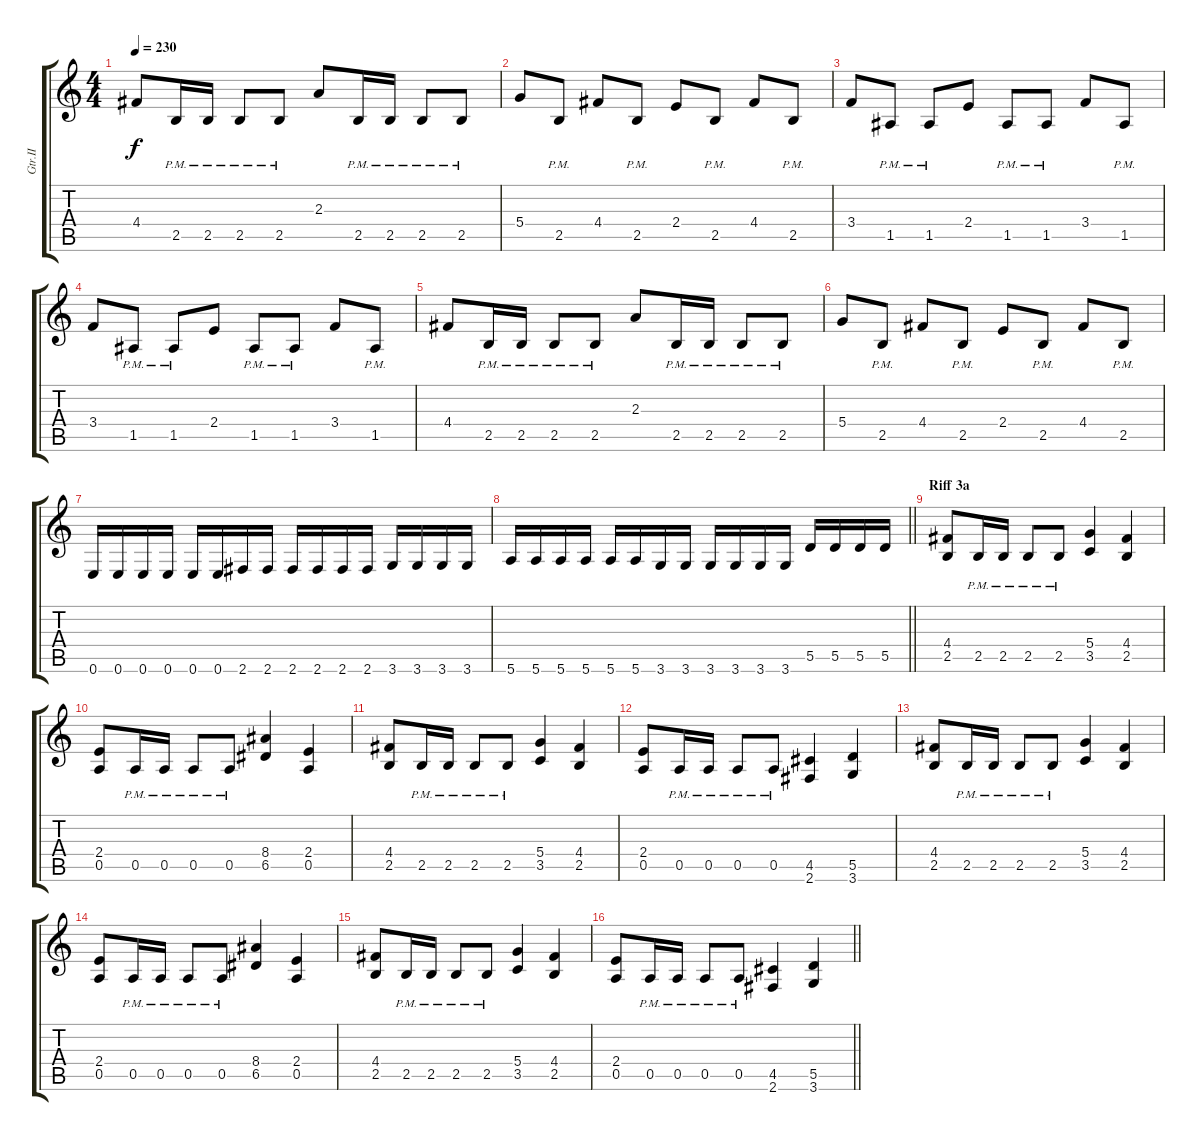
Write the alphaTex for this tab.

\track ("Gtr.II" "Gtr.II") {instrument overdrivenguitar}
\staff {score tabs}
\tuning (E4 B3 G3 D3 A2 E2) {hide}
\ts (4 4)
\tempo 230
\clef g2
\ks c
4.4.8{dy f} 2.5{pm}.16 2.5{pm}.16 2.5{pm}.8 2.5{pm}.8 2.3.8 2.5{pm}.16 2.5{pm}.16 2.5{pm}.8 2.5{pm}.8 |
5.4.8 2.5{pm}.8 4.4.8 2.5{pm}.8 2.4.8 2.5{pm}.8 4.4.8 2.5{pm}.8 |
3.4.8 1.5{pm}.8 1.5{pm}.8 2.4.8 1.5{pm}.8 1.5{pm}.8 3.4.8 1.5{pm}.8 |
3.4.8 1.5{pm}.8 1.5{pm}.8 2.4.8 1.5{pm}.8 1.5{pm}.8 3.4.8 1.5{pm}.8 |
4.4.8 2.5{pm}.16 2.5{pm}.16 2.5{pm}.8 2.5{pm}.8 2.3.8 2.5{pm}.16 2.5{pm}.16 2.5{pm}.8 2.5{pm}.8 |
5.4.8 2.5{pm}.8 4.4.8 2.5{pm}.8 2.4.8 2.5{pm}.8 4.4.8 2.5{pm}.8 |
0.6.16 0.6.16 0.6.16 0.6.16 0.6.16 0.6.16 2.6.16 2.6.16 2.6.16 2.6.16 2.6.16 2.6.16 3.6.16 3.6.16 3.6.16 3.6.16 |
\barLineRight lightlight
5.6.16 5.6.16 5.6.16 5.6.16 5.6.16 5.6.16 3.6.16 3.6.16 3.6.16 3.6.16 3.6.16 3.6.16 5.5.16 5.5.16 5.5.16 5.5.16 |
\section ("" "Riff 3a")
(4.4 2.5).8 2.5{pm}.16 2.5{pm}.16 2.5{pm}.8 2.5{pm}.8 (5.4 3.5).4 (4.4 2.5).4 |
(2.4 0.5).8 0.5{pm}.16 0.5{pm}.16 0.5{pm}.8 0.5{pm}.8 (8.4 6.5).4 (2.4 0.5).4 |
(4.4 2.5).8 2.5{pm}.16 2.5{pm}.16 2.5{pm}.8 2.5{pm}.8 (5.4 3.5).4 (4.4 2.5).4 |
(2.4 0.5).8 0.5{pm}.16 0.5{pm}.16 0.5{pm}.8 0.5{pm}.8 (4.5 2.6).4 (5.5 3.6).4 |
(4.4 2.5).8 2.5{pm}.16 2.5{pm}.16 2.5{pm}.8 2.5{pm}.8 (5.4 3.5).4 (4.4 2.5).4 |
(2.4 0.5).8 0.5{pm}.16 0.5{pm}.16 0.5{pm}.8 0.5{pm}.8 (8.4 6.5).4 (2.4 0.5).4 |
(4.4 2.5).8 2.5{pm}.16 2.5{pm}.16 2.5{pm}.8 2.5{pm}.8 (5.4 3.5).4 (4.4 2.5).4 |
\barLineRight lightlight
(2.4 0.5).8 0.5{pm}.16 0.5{pm}.16 0.5{pm}.8 0.5{pm}.8 (4.5 2.6).4 (5.5 3.6).4
